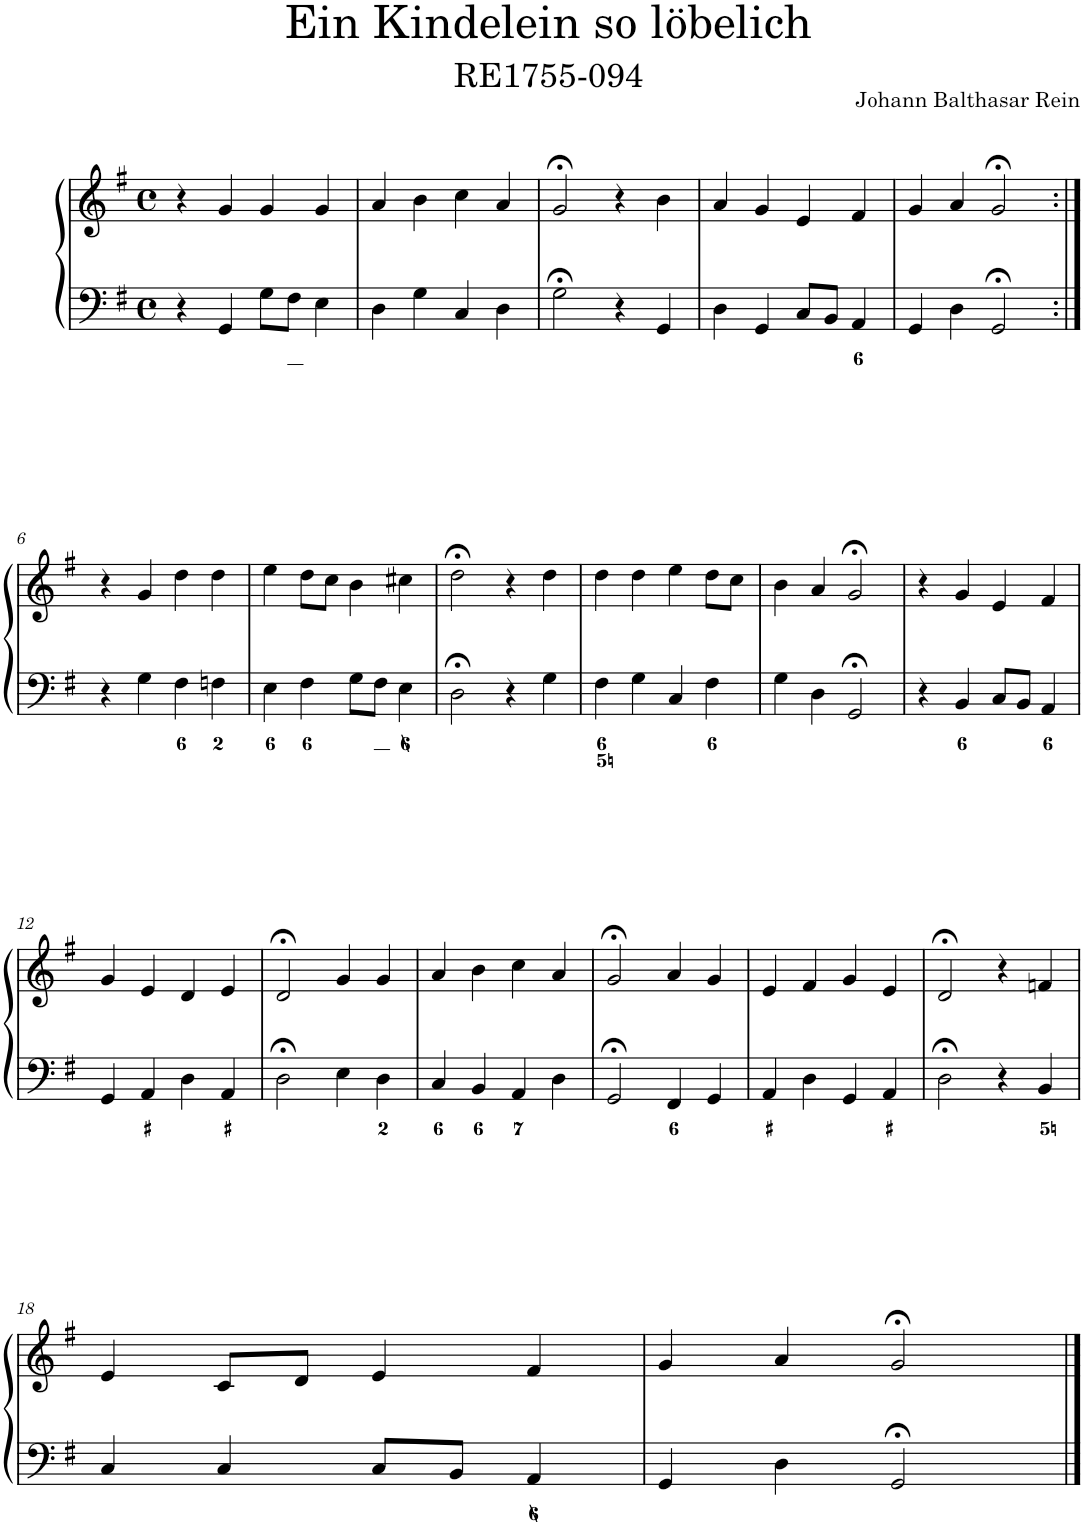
**kern	**kern
*part1	*part1
*staff2	*staff1
*I"Piano	*
*I'Pno.	*
*clefF4	*clefG2
*k[f#]	*k[f#]
*M4/4	*M4/4
*met(c)	*met(c)
=1	=1
4r	4r
4GG/	4g/
8G\L	4g/
8F#\J	.
4E\	4g/
=2	=2
4D\	4a/
4G\	4b\
4C/	4cc\
4D\	4a/
=3	=3
2G;<\	2g;</
4r	4r
4GG/	4b\
=4	=4
4D\	4a/
4GG/	4g/
8C/L	4e/
8BB/J	.
4AA/	4f#/
=5	=5
4GG/	4g/
4D\	4a/
2GG;</	2g;</
!!LO:LB:g=z
=6:|!	=6:|!
4r	4r
4G\	4g/
4F#\	4dd\
4Fn\	4dd\
=7	=7
4E\	4ee\
4F#\	8dd\L
.	8cc\J
8G\L	4b\
8F#\J	.
4E\	4cc#X\
=8	=8
2D;<\	2dd;<\
4r	4r
4G\	4dd\
=9	=9
4F#\	4dd\
4G\	4dd\
4C/	4ee\
4F#\	8dd\L
.	8cc\J
=10	=10
4G\	4b\
4D\	4a/
2GG;</	2g;</
=11	=11
4r	4r
4BB/	4g/
8C/L	4e/
8BB/J	.
4AA/	4f#/
!!LO:LB:g=z
=12	=12
4GG/	4g/
4AA/	4e/
4D\	4d/
4AA/	4e/
=13	=13
2D;<\	2d;</
4E\	4g/
4D\	4g/
=14	=14
4C/	4a/
4BB/	4b\
4AA/	4cc\
4D\	4a/
=15	=15
2GG;</	2g;</
4FF#/	4a/
4GG/	4g/
=16	=16
4AA/	4e/
4D\	4f#/
4GG/	4g/
4AA/	4e/
=17	=17
2D;<\	2d;</
4r	4r
4BB/	4fn/
!!LO:LB:g=z
=18	=18
4C/	4e/
4C/	8c/L
.	8d/J
8C/L	4e/
8BB/J	.
4AA/	4f#/
=19	=19
4GG/	4g/
4D\	4a/
2GG;</	2g;</
==	==
*-	*-
